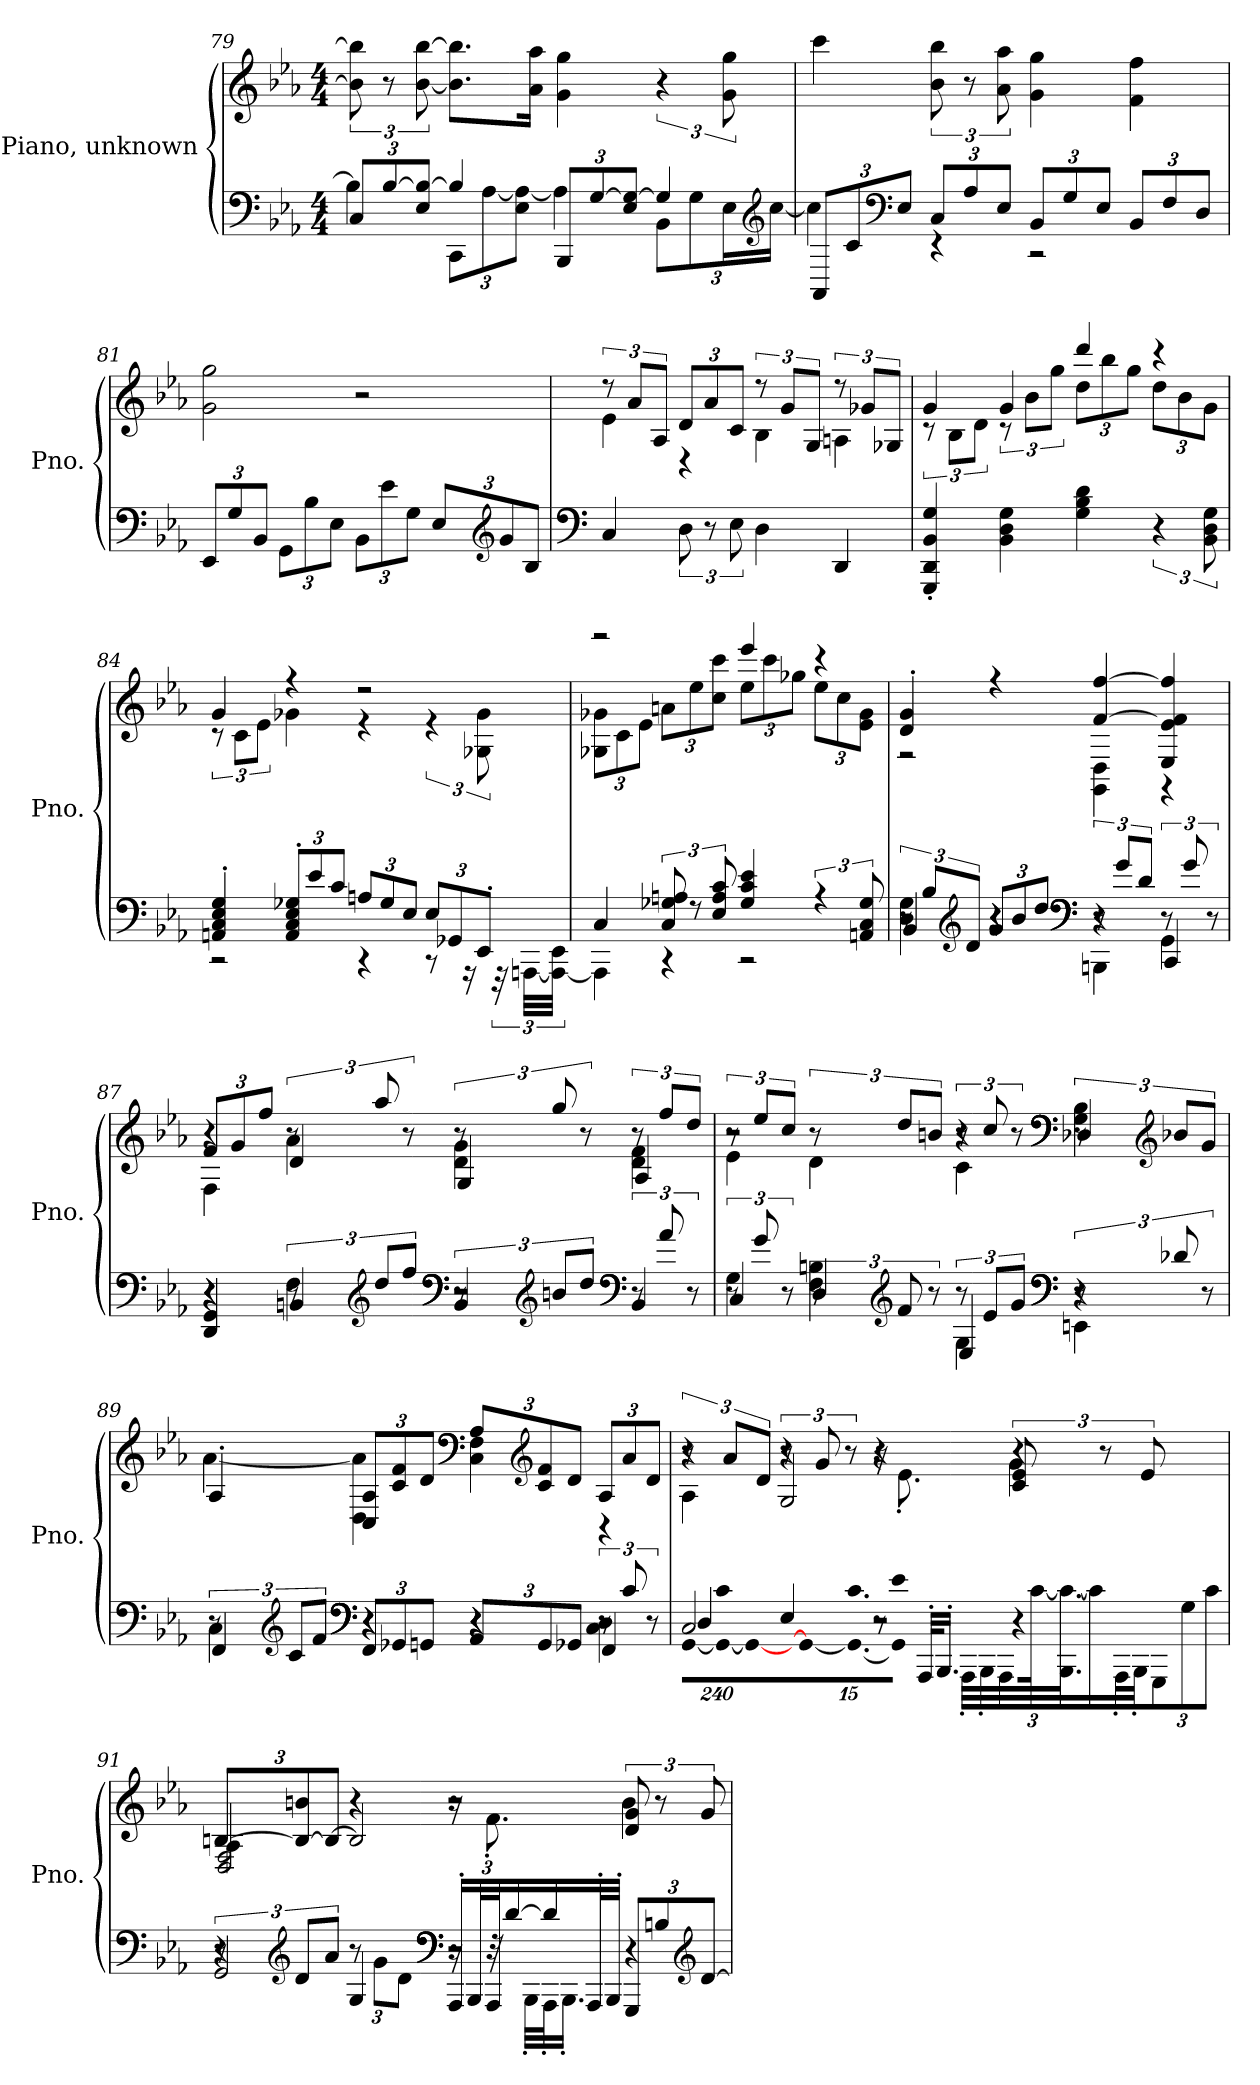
**kern	**kern
*part1	*part1
*staff2	*staff1
*I"Piano, unknown	*
*I'Pno.	*
*clefF4	*clefG2
*k[b-e-a-]	*k[b-e-a-]
*M4/4	*M4/4
*Xbrackettup	*
=79	=79
*^	*
12C/L	4B-\]	12b-\] 12bb-\]
[12B-/	.	12r
12E-/ 12B-/_J	.	[12b-\ [12bb-\
4B-/]	12CC\L	8.b-\] 8.bb-\]L
.	[12A-\	.
.	12E-\ 12A-\_J	.
.	.	16a-\ 16aa-\Jk
12BBB-/L	4A-\]	4g\ 4gg\
[12G/	.	.
12E-/ 12G/_J	.	.
4G/]	12BB-\L	6r
.	12G\	.
.	24E-\L	12g\ 12gg\
*clefG2	*	*
.	[24cc\JJ	.
!!LO:PB:g=z
=80	=80	=80
12AA-/L	4cc\]	4ccc\
12c/	.	.
*clefF4	*	*
12E-/J	.	.
12C/L	4r	12b-\ 12bb-\
12A-/	.	12r
12E-/J	.	12a-\ 12aa-\
12BB-/L	2r	4g\ 4gg\
12G/	.	.
12E-/J	.	.
12BB-/L	.	4f\ 4ff\
12F/	.	.
12D/J	.	.
*v	*v	*
=81	=81
12EE-/L	2g\ 2gg\
12G/	.
12BB-/J	.
12GG\L	.
12B-\	.
12E-\J	.
12BB-\L	2r
12e-\	.
12G\J	.
12E-/L	.
*clefG2	*
12g/	.
12B-/J	.
=82	=82
*clefF4	*
*	*^
4C/	12r	4e-\
.	12a-/L	.
.	12A-/J	.
*brackettup	*Xbrackettup	*
12D\	12d/L	4r
12r	12a-/	.
12E-\	12c/J	.
*	*brackettup	*
4D\	12r	4B-\
.	12g/L	.
.	12G/J	.
4DD/	12r	4An\
.	12g-X/L	.
.	12G-X/J	.
!!LO:LB:g=z	!!
=83	=83	=83
4GGG/' 4DD/' 4BB-/' 4G/'	4g/	12r
.	.	12B-\L
.	.	12d\J
4BB-\ 4D\ 4G\	4g/	12r
.	.	12b-\L
.	.	12gg\J
*	*	*Xbrackettup
4G\ 4B-\ 4d\	4ddd/	12dd\L
.	.	12bb-\
.	.	12gg\J
6r	4r	12dd\L
.	.	12b-\
12BB-\ 12D\ 12G\	.	12g\J
=84	=84	=84
*^	*	*
*	*	*	*brackettup
4AAn/' 4C/' 4E-/' 4G/'	2r	4g/	12r
.	.	.	12c\L
.	.	.	12e-\J
*Xbrackettup	*	*	*
12AA/' 12C/' 12E-/' 12G-X/'L	.	4r	4g-X\
12e-/	.	.	.
12c/J	.	.	.
12An/L	4r	2r	4r
12G-/	.	.	.
12E-/J	.	.	.
12E-/L	8r	.	6r
12GG-X/	.	.	.
.	16r	.	.
12EE-'/J	.	.	12G-X\ 12g-\
*	*brackettup	*	*
.	48r	.	.
.	[48AAAn\LLL	.	.
.	48AAA\_ 48EE-\JJJ	.	.
!!LO:LB:g=z	!!
=85	=85	=85	=85
*	*	*	*Xbrackettup
4C/	4AAA\]	2r	12G-X\ 12g-X\L
.	.	.	12c\
.	.	.	12e-\J
12C/ 12G-X/ 12An/	4r	.	12an\L
12r	.	.	12ee-\
12E-/ 12A/ 12c/	.	.	12cc\ 12ccc\J
4G-/ 4c/ 4e-/	2r	4eee-/	12ee-\L
.	.	.	12ccc\
.	.	.	12gg-X\J
6r	.	4r	12ee-\L
.	.	.	12cc\
12AAn/ 12C/ 12G-/	.	.	12e-\ 12g-\J
=86	=86	=86	=86
*	*^	*	*
12r	4D\ 4G\	4BB-/	4d/' 4g/'	2r
12B-/L	.	.	.	.
*clefG2	*	*	*	*
12d/J	.	.	.	.
*Xbrackettup	*	*	*	*
12g/L	4r	4r	4r	.
12b-/	.	.	.	.
12dd/J	.	.	.	.
*clefF4	*	*	*	*
*brackettup	*	*	*	*
12r	4BBBn\	4r	[4f/ [4ff/	4GG\ 4D\
12g/L	.	.	.	.
12d/J	.	.	.	.
12r	4GG\	4CC/	4E-/ 4e-/ 4f/] 4ff/]	4r
12g/	.	.	.	.
12r	.	.	.	.
!!LO:LB:g=z
=87	=87	=87	=87	=87
*	*	*	*	*^
4DD/ 4GG/	4r	4r	12f/L	4F\	4r
.	.	.	12g/	.	.
.	.	.	12ff/J	.	.
*	*	*	*brackettup	*	*
12r	4F\	4BBn/	12r	4a-\	4d/
*clefG2	*	*	*	*	*
12dd/L	.	.	12aa-/	.	.
12ff/J	.	.	12r	.	.
*clefF4	*	*	*	*	*
12r	2r	4BB/	12r	4d\ 4g\	4G/
*clefG2	*	*	*	*	*
12bn/L	.	.	12gg/	.	.
12dd/J	.	.	12r	.	.
*clefF4	*	*	*	*	*
12r	.	4BB/	12r	4d\ 4f\	4A-/
12a-/	.	.	12ff/L	.	.
12r	.	.	12dd/J	.	.
=88	=88	=88	=88	=88	=88
12r	4G\	4C/	12r	4e-\	2r
12g/	.	.	12ee-/L	.	.
12r	.	.	12cc/J	.	.
12r	4F\ 4Bn\	4D/	12r	4d\	.
*clefG2	*	*	*	*	*
12f/	.	.	12dd/L	.	.
12r	.	.	12bn/J	.	.
12r	4G\	4E-/	12r	4c\	4r
12e-/L	.	.	12cc/	.	.
12g/J	.	.	12r	.	.
*clefF4	*	*	*clefF4	*	*
12r	4EEn\	4r	12r	4G\ 4B-\	4D-X/
*	*	*	*clefG2	*	*
12d-X/	.	.	12b-X/L	.	.
12r	.	.	12g/J	.	.
*	*	*	*	*v	*v
!!LO:LB:g=z
=89	=89	=89	=89	=89
12r	4C\	4FF/	4A-'/	[4a-\
*clefG2	*	*	*	*
12c/L	.	.	.	.
12f/J	.	.	.	.
*clefF4	*	*	*	*
*Xbrackettup	*	*	*Xbrackettup	*
12FF/L	4r	4r	12C/ 12A-/L	4D\ 4a-\]
12GG-X/	.	.	12c/ 12f/	.
12GGn/J	.	.	12d/J	.
*	*	*	*clefF4	*
12AA-/L	4r	4r	12A-/L	4C\ 4F\
*	*	*	*clefG2	*
12GG/	.	.	12c/ 12f/	.
12GG-X/J	.	.	12d/J	.
*brackettup	*	*	*	*
12r	4C\ 4D\	4FF/	12A-/L	4r
12c/	.	.	12a-/	.
12r	.	.	12d/J	.
*	*	*	*v	*v
!!LO:LB:g=z
=90	=90	=90	=90
*	*Xbrackettup	*	*
!	!LO:N:vis=16	!	!
*	*	*	*brackettup
*	*	*	*^
*	*	*	*	*^
2C/	[1920%137GG\LL	4D/	12r	4A-\	4r
!	!LO:N:vis=16	!	!	!	!
.	1920%137GG\_ 1920%137c\J	.	.	.	.
.	.	.	12a-/L	.	.
!	!LO:N:vis=8	!	!	!	!
.	960%137GG\_	.	.	.	.
.	.	.	12d/J	.	.
.	.	4E-/	12r	4r	2G/
.	1920ryy	.	.	.	.
!	!LO:N:vis=32	!	!	!	!
.	640%23GG\KL_	.	.	.	.
!	!LO:N:vis=16.	!	!	!	!
.	960%103GG\_ 960%103c\	.	.	.	.
.	.	.	12g/	.	.
.	.	.	12r	.	.
!	!LO:N:vis=16	!	!	!	!
.	1920%137GG\] 1920%137e-\JJ	.	.	.	.
2r	.	8r	4r	16r	.
.	32AAA-'\LLL	.	.	.	.
.	32BBB-'\	.	.	.	.
.	.	.	.	8.e-'\	.
.	48AAA-\	.	.	.	.
.	[96c\K	.	.	.	.
.	48.BBB-\ 48.c\_J	.	.	.	.
.	.	32AAA-'/KLL	.	.	.
.	16c\]	.	.	.	.
.	.	16.BBB-'/JJ	.	.	.
.	32AAA-'\L	.	.	.	.
.	32BBB-'\JJ	.	.	.	.
.	.	4r	12c/ 12e-/	4g\	4r
.	12GGG\	.	.	.	.
.	.	.	12r	.	.
.	12G\	.	.	.	.
.	.	.	12e-/	.	.
.	12c\J	.	.	.	.
1920ryy	.	1920ryy	1920ryy	1920ryy	1920ryy
!!LO:PB:g=z	!!	!!
=91	=91	=91	=91	=91	=91
*brackettup	*	*	*Xbrackettup	*	*
12r	4r	2GG/	[12Bn/L	4A-\	2D/ 2F/
*clefG2	*	*	*	*	*
12d/L	.	.	12B/_ 12bn/	.	.
12a-/J	.	.	12B/J_	.	.
4G/	12r	.	2B/]	4r	.
.	12g\L	.	.	.	.
.	12d\J	.	.	.	.
*clefF4	*	*	*	*	*
*Xbrackettup	*	*	*	*	*
24AAA-'/LL	16r	2r	.	16r	2r
48BBB-/L	.	.	.	.	.
48AAA-/J	32r	.	.	8.f'\	.
[24d/	.	.	.	.	.
.	32BBB-'\LLL	.	.	.	.
16d/]	32AAA-'\J	.	.	.	.
.	16.BBB-'\JJ	.	.	.	.
32AAA-'/L	.	.	.	.	.
32BBB-'/JJJ	.	.	.	.	.
*	*	*	*brackettup	*	*
12GGG/L	4r	.	12d/ 12g/	4b\	.
12Bn/	.	.	12r	.	.
*clefG2	*	*	*	*	*
[12d/J	.	.	12g/	.	.
*v	*v	*v	*	*	*
*	*v	*v	*v
=	=
*-	*-
